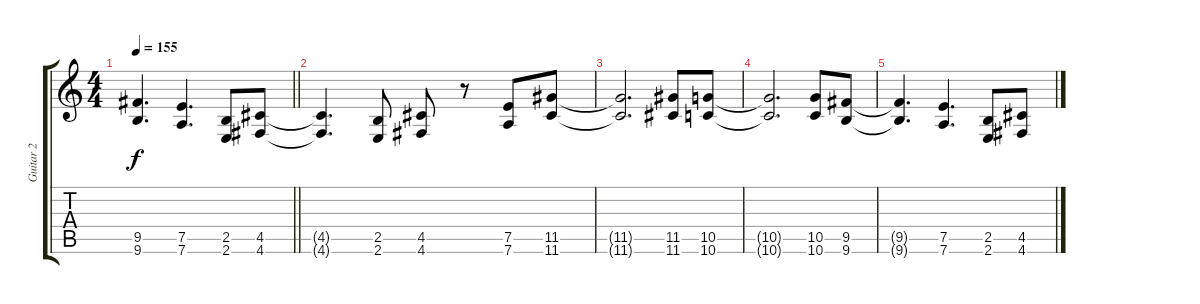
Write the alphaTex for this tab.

\track ("Guitar 2" "Guitar 2") {instrument distortionguitar}
\staff {score tabs}
\tuning (E4 B3 G3 D3 A2 D2) {hide}
\ts (4 4)
\tempo 155
\clef g2
\barLineRight lightlight
\ks c
(9.5{t} 9.6{t}).4{d dy f} (7.5 7.6).4{d} (2.5 2.6).8 (4.5 4.6).8 |
(4.5{t} 4.6{t}).4{d} (2.5 2.6).8 (4.5 4.6).8 r.8 (7.5 7.6).8 (11.5 11.6).8 |
(11.5{t} 11.6{t}).2{d} (11.5 11.6).8 (10.5 10.6).8 |
(10.5{t} 10.6{t}).2{d} (10.5 10.6).8 (9.5 9.6).8 |
(9.5{t} 9.6{t}).4{d} (7.5 7.6).4{d} (2.5 2.6).8 (4.5 4.6).8
